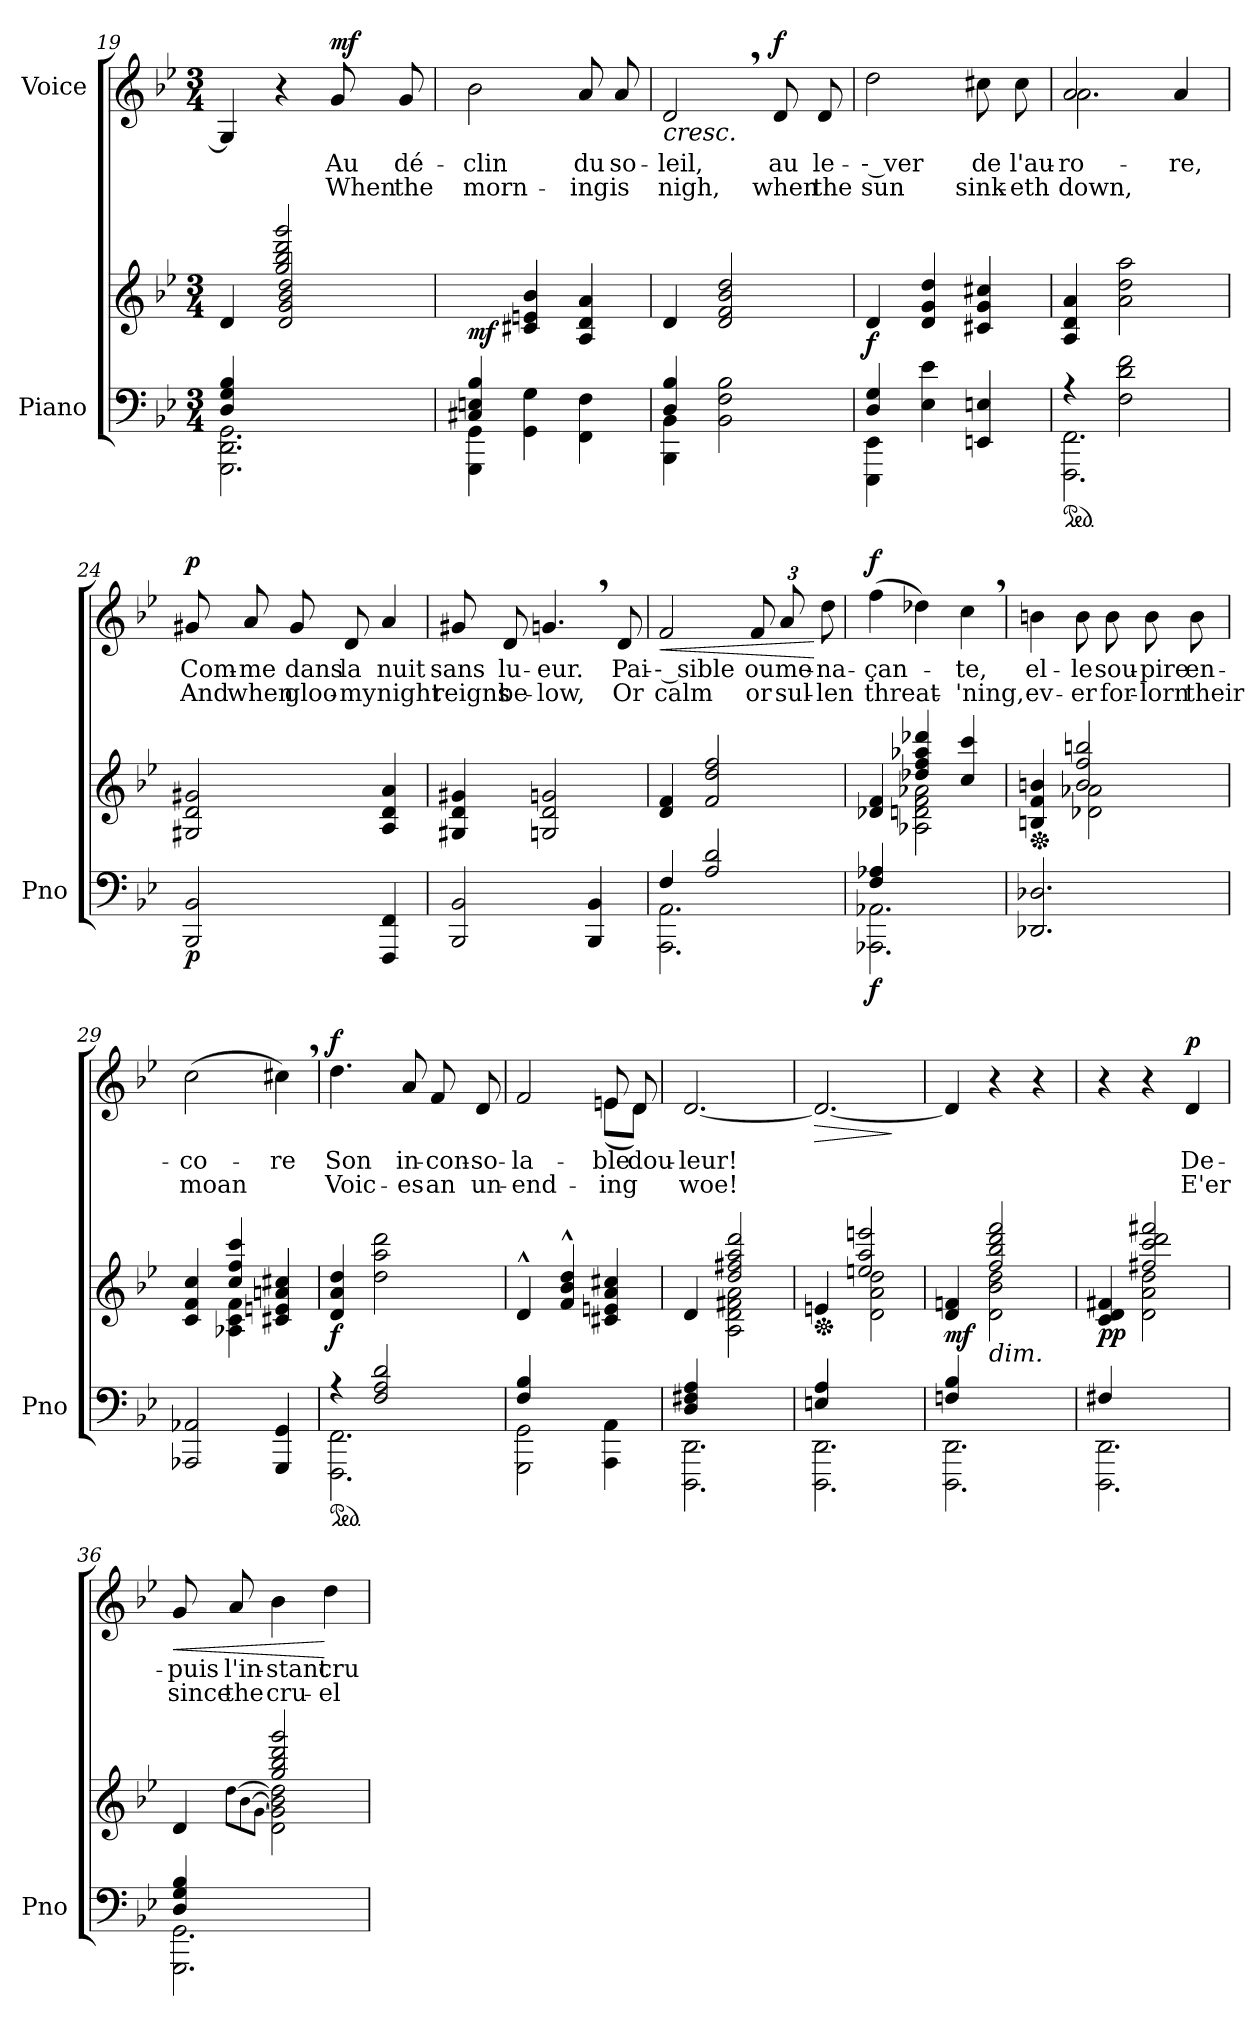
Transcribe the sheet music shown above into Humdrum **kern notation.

**kern	**kern	**dynam	**kern	**text	**text	**dynam
*part2	*part2	*part2	*part1	*part1	*part1	*part1
*staff3	*staff2	*staff2/3	*staff1	*staff1	*staff1	*staff1
*I"Piano	*	*	*I"Voice	*	*	*
*I'Pno	*	*	*	*	*	*
*clefF4	*clefG2	*	*clefG2	*	*	*
*k[b-e-]	*k[b-e-]	*	*k[b-e-]	*	*	*
*M3/4	*M3/4	*	*M3/4	*	*	*
=19	=19	=19	=19	=19	=19	=19
*^	*^	*	*	*	*	*
4D/ 4G/ 4B-/	2.GGG\ 2.DD\ 2.GG\	4d/	4ryy	.	4G/]	.	.	.
2ryy	.	2gg/ 2bb-/ 2ddd/ 2ggg/	2d/ 2g/ 2b-/ 2dd/	.	4r	.	.	.
!	!	!	!	!	!	!	!	!LO:DY:b
.	.	.	.	.	8g/	Au	When	mf
.	.	.	.	.	8g/	dé-	the	.
*	*	*v	*v	*	*	*	*	*
=20	=20	=20	=20	=20	=20	=20	=20
!	!	!	!LO:DY:b	!	!	!	!
4C#X/ 4En/ 4B-/	4GGG\ 4GG\	4ryy	mf	2b-\	-clin	morn-	.
2ryy	4GG\ 4G\	4c#X/ 4en/ 4b-/	.	.	.	.	.
.	4FF\ 4F\	4A/ 4d/ 4a/	.	8a/	du	-ing	.
.	.	.	.	8a/	so-	is	.
=21	=21	=21	=21	=21	=21	=21	=21
!	!	!	!	!LO:TX:b:i:t=cresc.	!	!	!
4D/ 4B-/	4BBB-\ 4BB-\	4d/	.	2d,/	-leil,	nigh,	.
4ryy	2BB-\ 2F\ 2B-\	2d/ 2f/ 2b-/ 2dd/	.	.	.	.	.
!	!	!	!	!	!	!	!LO:DY:b
4ryy	.	.	.	8d/	au	when	f
.	.	.	.	8d/	le-	the	.
=22	=22	=22	=22	=22	=22	=22	=22
!	!	!	!LO:DY:b	!	!	!	!
4D/ 4G/	4EEE-\ 4EE-\	4d/	f	2dd\	-- ver	sun	.
4E-\ 4e-\	2ryy	4d/ 4g/ 4dd/	.	.	.	.	.
4EEn/ 4En/	.	4c#X/ 4g/ 4cc#X/	.	8cc#X\	de	sink-	.
.	.	.	.	8cc#\	l'au-	-eth	.
=23	=23	=23	=23	=23	=23	=23	=23
*ped	*	*	*	*	*	*	*
*	*	*	*	*^	*	*	*
4r	2.FFF\ 2.FF\	4A/ 4d/ 4a/	.	2a/	2.a\	-ro-	down,	.
2F\ 2d\ 2f\	.	2a\ 2dd\ 2aa\	.	.	.	.	.	.
.	.	.	.	4a/	.	-re,	.	.
*v	*v	*	*	*v	*v	*	*	*
=24	=24	=24	=24	=24	=24	=24
!	!	!LO:DY:b=2	!	!	!	!LO:DY:b
2BBB-/ 2BB-/	2G#X/ 2d/ 2g#X/	p	8g#X/	Com-	And	p
.	.	.	8a/	-me	when	.
.	.	.	8g#/	dans	gloo-	.
.	.	.	8d/	la	-my	.
4FFF/ 4FF/	4A/ 4d/ 4a/	.	4a/	nuit	night	.
=25	=25	=25	=25	=25	=25	=25
2BBB-/ 2BB-/	4G#X/ 4d/ 4g#X/	.	8g#X/	sans	reigns	.
.	.	.	8d/	lu-	be-	.
.	2Gn/ 2d/ 2gn/	.	4.gn,/	-eur.	-low,	.
4BBB-/ 4BB-/	.	.	.	.	.	.
.	.	.	8d/	Pai-	Or	.
=26	=26	=26	=26	=26	=26	=26
*^	*	*	*	*	*	*
!	!	!	!	!	!	!	!LO:HP:b
4F/	2.AAA\ 2.AA\	4d/ 4f/	.	2f/	-- sible	calm	<
2A/ 2d/	.	2f/ 2dd/ 2ff/	.	.	.	.	.
*	*	*	*	*Xbrackettup	*	*	*
.	.	.	.	12f/	ou	or	.
.	.	.	.	12a/	me-	sul-	.
.	.	.	.	12dd\	-na-	-len	[
=27	=27	=27	=27	=27	=27	=27	=27
*	*	*^	*	*	*	*	*
!	!	!	!	!LO:DY:b=2	!	!	!	!LO:DY:b
4F/ 4A-X/	2.AAA-X\ 2.AA-X\	4d-X/ 4f/	4ryy	f	(4ff\	-çan-	threat-	f
2ryy	.	4dd-X/ 4ff/ 4aa-X/ 4ddd-X/	2A-X\ 2dn\ 2f\ 2a-X\	.	4dd-X\)	.	.	.
.	.	4cc/ 4ccc/	.	.	4cc,\	-te,	-'ning,	.
*v	*v	*	*	*	*	*	*	*
=28	=28	=28	=28	=28	=28	=28	=28
*	*Xped	*	*	*	*	*	*
2.DD-X/ 2.D-X/	4Bn/ 4f/ 4bn/	4ryy	.	4bn\	el-	ev-	.
.	2b/ 2ff/ 2bbn/	2d-X\ 2a-X\	.	8b\	-le	-er	.
.	.	.	.	8b\	sou-	for-	.
.	.	.	.	8b\	-pire	-lorn	.
.	.	.	.	8b\	en-	their	.
=29	=29	=29	=29	=29	=29	=29	=29
2AAA-X/ 2AA-X/	4c/ 4f/ 4cc/	4ryy	.	(2cc\	-co-	moan	.
.	4cc/ 4ff/ 4ccc/	4A-X\ 4c\ 4f\	.	.	.	.	.
4GGG/ 4GG/	4c#X/ 4en/ 4an/ 4cc#X/	4ryy	.	4cc#X,\)	-re	.	.
*	*v	*v	*	*	*	*	*
=30	=30	=30	=30	=30	=30	=30
*ped	*	*	*	*	*	*
*^	*^	*	*	*	*	*
!	!	!	!	!LO:DY:b	!	!	!	!LO:DY:b
*	*	*v	*v	*	*	*	*	*
4r	2.FFF\ 2.FF\	4d/ 4a/ 4dd/	f	4.dd\	Son	Voic-	f
2F/ 2A/ 2d/	.	2dd\ 2aa\ 2ddd\	.	.	.	.	.
.	.	.	.	8a/	in-	-es	.
.	.	.	.	8f/	-con-	an	.
.	.	.	.	8d/	-so-	un-	.
=31	=31	=31	=31	=31	=31	=31	=31
*	*	*	*	*^	*	*	*
4F/ 4B-/	2GGG\ 2GG\	4d^^/	.	2f/	2ryy	-la-	-end-	.
2ryy	.	4f/^^ 4b-/^^ 4dd/^^	.	.	.	.	.	.
.	4AAA\ 4AA\	4c#X/ 4en/ 4a/ 4cc#X/	.	8en/	(8e\L	-ble	-ing	.
.	.	.	.	8d/	8d\J)	dou-	.	.
*	*	*	*	*v	*v	*	*	*
=32	=32	=32	=32	=32	=32	=32	=32
*	*	*^	*	*	*	*	*
4D/ 4F#X/ 4A/	2.DDD\ 2.DD\	4d/	4ryy	.	[2.d/	-leur!	woe!	.
2ryy	.	2dd/ 2ff#X/ 2aa/ 2ddd/	2A\ 2d\ 2f#X\ 2a\	.	.	.	.	.
=33	=33	=33	=33	=33	=33	=33	=33	=33
*	*	*Xped	*	*	*	*	*	*
!	!	!	!	!	!	!	!	!LO:HP:b
4En/ 4A/	2.DDD\ 2.DD\	4en/	4ryy	.	2.d/_	.	.	>
2ryy	.	2een/ 2aa/ 2eeen/	2d\ 2a\ 2dd\	.	.	.	.	.
*v	*v	*	*	*	*	*	*	*
*	*v	*v	*	*	*	*	*
.	.	.	.	.	.	]
=34	=34	=34	=34	=34	=34	=34
*^	*^	*	*	*	*	*
!	!	!	!	!LO:DY:b	!	!	!	!
4Fn/ 4B-/	2.DDD\ 2.DD\	4d/ 4fn/	4ryy	mf	4d/]	.	.	.
!	!	!LO:TX:b:i:t=dim.	!	!	!	!	!	!
2ryy	.	2ff/ 2bb-/ 2ddd/ 2fff/	2d\ 2b-\ 2dd\	.	4r	.	.	.
.	.	.	.	.	4r	.	.	.
=35	=35	=35	=35	=35	=35	=35	=35	=35
!	!	!	!	!LO:DY:b	!	!	!	!
4F#X/	2.DDD\ 2.DD\	4c/ 4d/ 4f#X/	4ryy	pp	4r	.	.	.
2ryy	.	2ff#X/ 2ccc/ 2ddd/ 2fff#X/	2d\ 2a\ 2dd\	.	4r	.	.	.
!	!	!	!	!	!	!	!	!LO:DY:b
.	.	.	.	.	4d/	De-	E'er	p
=36	=36	=36	=36	=36	=36	=36	=36	=36
!	!	!	!	!	!	!	!	!LO:HP:b
4D/ 4G/ 4B-/	2.GGG\ 2.GG\	4d/	4ryy	.	8g/	-puis	since	<
.	.	.	.	.	8a/	l'in-	the	.
.	.	.	[8qdd\L	.	.	.	.	.
.	.	.	[8qb-\	.	.	.	.	.
.	.	.	[8qg\J	.	.	.	.	.
2ryy	.	2gg/ 2bb-/ 2ddd/ 2ggg/	2d\ 2g\] 2b-\] 2dd\]	.	4b-\	-stant	cru-	.
.	.	.	.	.	4dd\	cru-	-el	[
*v	*v	*	*	*	*	*	*	*
*	*v	*v	*	*	*	*	*
=	=	=	=	=	=	=
*-	*-	*-	*-	*-	*-	*-
